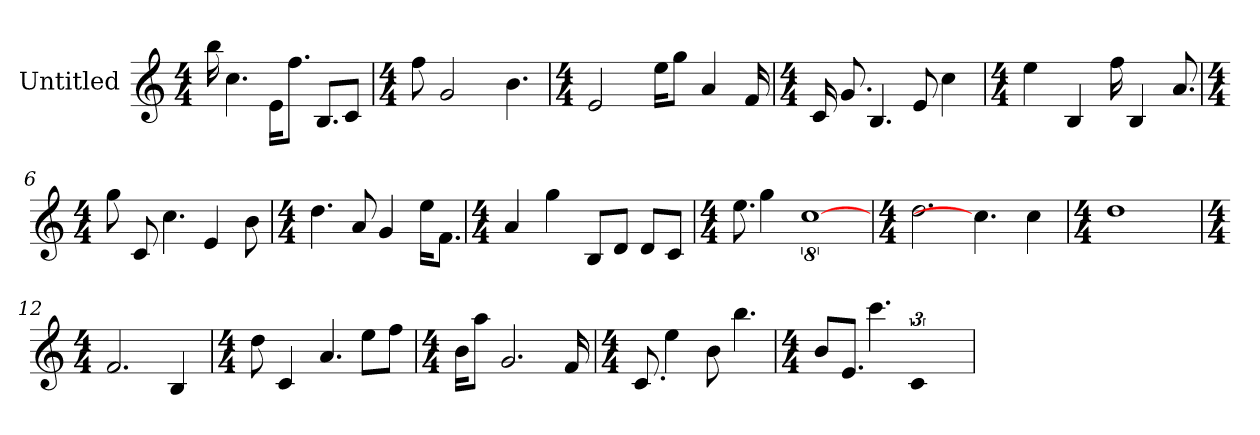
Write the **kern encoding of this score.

**kern
*part1
*staff1
*I"Untitled
*k[]
*C:
*M4/4
=1
16bb
!LO:N:vis=4.
4cc
16eKL
!LO:N:vis=8.
8ffJ
!LO:N:vis=8.
8BL
8cJ
=2
*k[]
*C:
*M4/4
8ff
2g
!LO:N:vis=4.
4b
=3
*k[]
*C:
*M4/4
2e
16eeKL
8ggJ
4a
16f
=4
*k[]
*C:
*M4/4
16c
!LO:N:vis=8.
8g
!LO:N:vis=4.
4B
8e
4cc
=5
*k[]
*C:
*M4/4
4ee
4B
16ff
4B
!LO:N:vis=8.
8a
=6
*k[]
*C:
*M4/4
8gg
8c
!LO:N:vis=4.
4cc
4e
8b
=7
*k[]
*C:
*M4/4
!LO:N:vis=4.
4dd
8a
4g
16eeKL
!LO:N:vis=8.
8fJ
=8
*k[]
*C:
*M4/4
4a
4gg
8BL
8dJ
8dL
8cJ
=9
*k[]
*C:
*M4/4
!LO:N:vis=8.
8ee
4gg
[8%5cc
=10
*k[]
*C:
*M4/4
!LO:N:vis=2.
2dd
4.cc]
4cc
=11
*k[]
*C:
*M4/4
1dd
=12
*k[]
*C:
*M4/4
!LO:N:vis=2.
2f
4B
=13
*k[]
*C:
*M4/4
8dd
4c
!LO:N:vis=4.
4a
8eeL
8ffJ
=14
*k[]
*C:
*M4/4
16bKL
8aaJ
!LO:N:vis=2.
2g
16f
=15
*k[]
*C:
*M4/4
!LO:N:vis=8.
8c
4ee
8b
!LO:N:vis=4.
4bb
=16
*k[]
*C:
*M4/4
8bL
!LO:N:vis=8.
8eJ
!LO:N:vis=4.
4ccc
!LO:N:vis=2
3.c
=
*-
